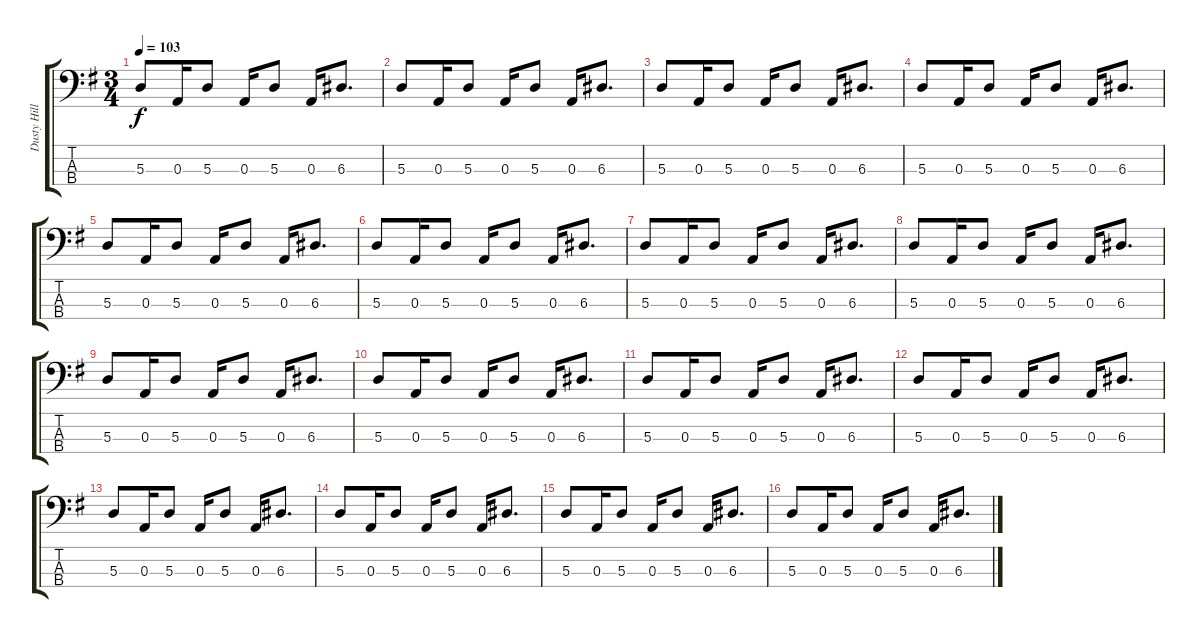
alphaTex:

\track ("Dusty Hill Bass" "Dusty Hill") {instrument electricbassfinger}
\staff {score tabs}
\tuning (G2 D2 A1 E1) {hide}
\ts (3 4)
\tempo 103
\clef f4
\ks g
5.3.8{dy f} 0.3.16 5.3.8 0.3.16 5.3.8 0.3.16 6.3.8{d} |
5.3.8 0.3.16 5.3.8 0.3.16 5.3.8 0.3.16 6.3.8{d} |
5.3.8 0.3.16 5.3.8 0.3.16 5.3.8 0.3.16 6.3.8{d} |
5.3.8 0.3.16 5.3.8 0.3.16 5.3.8 0.3.16 6.3.8{d} |
5.3.8 0.3.16 5.3.8 0.3.16 5.3.8 0.3.16 6.3.8{d} |
5.3.8 0.3.16 5.3.8 0.3.16 5.3.8 0.3.16 6.3.8{d} |
5.3.8 0.3.16 5.3.8 0.3.16 5.3.8 0.3.16 6.3.8{d} |
5.3.8 0.3.16 5.3.8 0.3.16 5.3.8 0.3.16 6.3.8{d} |
5.3.8 0.3.16 5.3.8 0.3.16 5.3.8 0.3.16 6.3.8{d} |
5.3.8 0.3.16 5.3.8 0.3.16 5.3.8 0.3.16 6.3.8{d} |
5.3.8 0.3.16 5.3.8 0.3.16 5.3.8 0.3.16 6.3.8{d} |
5.3.8 0.3.16 5.3.8 0.3.16 5.3.8 0.3.16 6.3.8{d} |
5.3.8 0.3.16 5.3.8 0.3.16 5.3.8 0.3.16 6.3.8{d} |
5.3.8 0.3.16 5.3.8 0.3.16 5.3.8 0.3.16 6.3.8{d} |
5.3.8 0.3.16 5.3.8 0.3.16 5.3.8 0.3.16 6.3.8{d} |
5.3.8 0.3.16 5.3.8 0.3.16 5.3.8 0.3.16 6.3.8{d}
